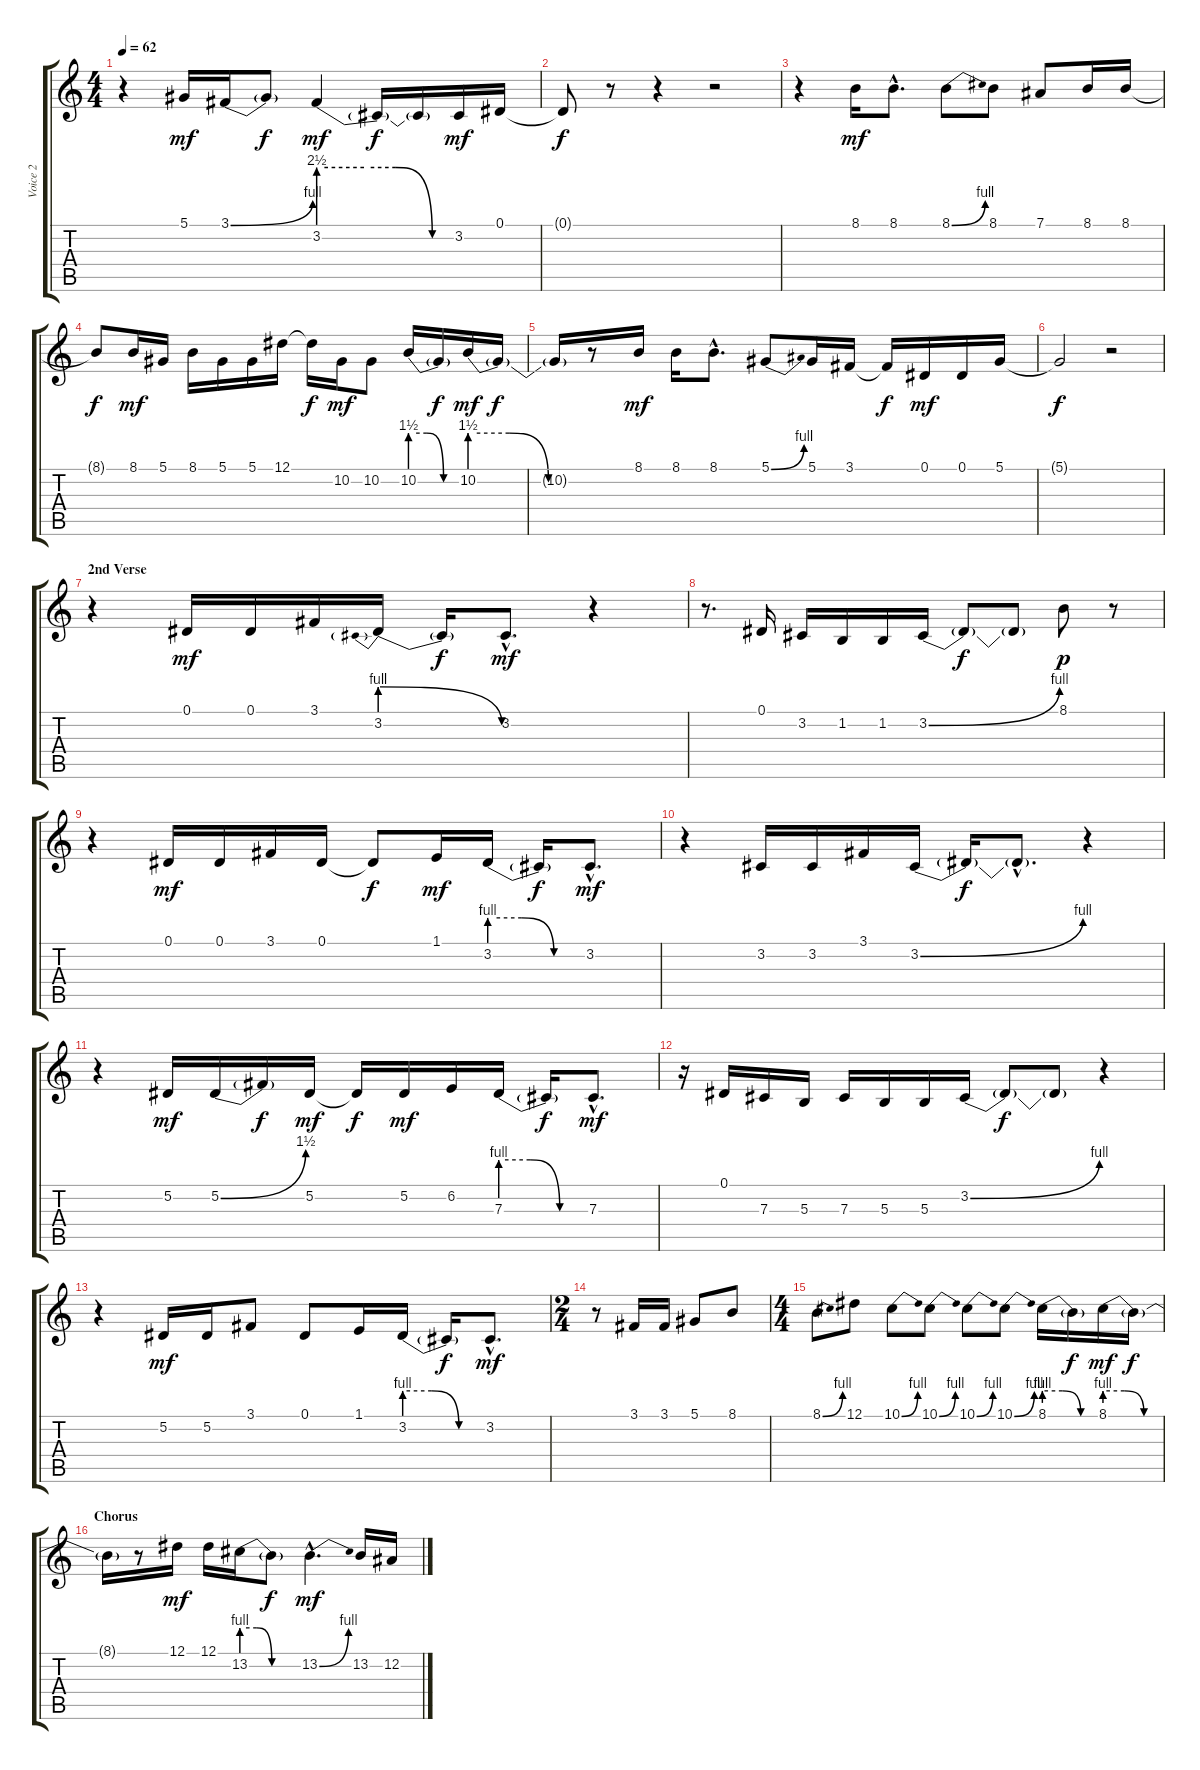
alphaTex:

\track ("Voice 2" "Voice 2") {instrument lead2sawtooth}
\staff {score tabs}
\tuning (Eb4 Bb3 Gb3 Db3 Ab2 Eb2) {hide}
\ts (4 4)
\tempo 62
\clef g2
\ks c
r.4{dy mf} 5.1.16 3.1{be (bend 0 0 60 4)}.16 3.1{t}.8{dy f} 3.2{be (custom 0 10 20 10 34 10 50 0 60 0)}.4{dy mf} 3.2{t}.16{dy f} 3.2{t}.16 3.2.16{dy mf} 0.1.16 |
0.1{t}.8{dy f} r.8 r.4 r.2 |
r.4 8.1.16{dy mf} 8.1{hac}.8{d} 8.1{be (bend 0 0 60 4)}.8 8.1.8 7.1.8 8.1.16 8.1.16 |
8.1{t}.8{dy f} 8.1.16{dy mf} 5.1.16 8.1.16 5.1.16 5.1.16 12.1.16 12.1{t}.16{dy f} 10.2.16{dy mf} 10.2.8 10.2{be (custom 0 6 20 6 40 0 60 0)}.16 10.2{t}.16{dy f} 10.2{be (custom 0 6 20 6 40 0 60 0)}.16{dy mf} 10.2{t}.16{dy f} |
10.2{t}.16 r.8 8.1.16{dy mf} 8.1.16 8.1{hac}.8{d} 5.1{be (bend 0 0 60 4)}.8 5.1.16 3.1.16 3.1{t}.16{dy f} 0.1.16{dy mf} 0.1.16 5.1.16 |
5.1{t}.2{dy f} r.2 |
\section ("" "2nd Verse")
r.4 0.1.16{dy mf} 0.1.16 3.1.16 3.2{be (prebendrelease 0 4 60 0)}.16 3.2{t}.16{dy f} 3.2{hac}.8{d dy mf} r.4 |
r.8{d} 0.1.16 3.2.16 1.2.16 1.2.16 3.2{be (bend 0 0 60 4)}.16 3.2{t}.8{dy f} 3.2{t}.8 8.1.8{dy p} r.8 |
r.4 0.1.16{dy mf} 0.1.16 3.1.16 0.1.16 0.1{t}.8{dy f} 1.1.16{dy mf} 3.2{be (custom 0 4 20 4 40 0 60 0)}.16 3.2{t}.16{dy f} 3.2{hac}.8{d dy mf} |
r.4 3.2.16 3.2.16 3.1.16 3.2{be (bend 0 0 60 4)}.16 3.2{t}.16{dy f} 3.2{hac t}.8{d} r.4 |
r.4 5.2.16{dy mf} 5.2{be (bend 0 0 60 6)}.16 5.2{t}.16{dy f} 5.2.16{dy mf} 5.2{t}.16{dy f} 5.2.16{dy mf} 6.2.16 7.3{be (custom 0 4 20 4 40 0 60 0)}.16 7.3{t}.16{dy f} 7.3{hac}.8{d dy mf} |
r.16 0.1.16 7.3.16 5.3.16 7.3.16 5.3.16 5.3.16 3.2{be (bend 0 0 60 4)}.16 3.2{t}.8{dy f} 3.2{t}.8 r.4 |
r.4 5.2.16{dy mf} 5.2.16 3.1.8 0.1.8 1.1.16 3.2{be (custom 0 4 20 4 40 0 60 0)}.16 3.2{t}.16{dy f} 3.2{hac}.8{d dy mf} |
\ts (2 4)
r.8 3.1.16 3.1.16 5.1.8 8.1.8 |
\ts (4 4)
8.1{be (bend 0 0 60 4)}.8 12.1.8 10.1{be (bend 0 0 60 4)}.8 10.1{be (bend 0 0 60 4)}.8 10.1{be (bend 0 0 60 4)}.8 10.1{be (bend 0 0 60 4)}.8 8.1{be (custom 0 4 20 4 40 0 60 0)}.16 8.1{t}.16{dy f} 8.1{be (custom 0 4 20 4 40 0 60 0)}.16{dy mf} 8.1{t}.16{dy f} |
\section ("" "Chorus")
8.1{t}.16 r.8 12.1.16{dy mf} 12.1.16 13.2{be (custom 0 4 15 4 30 0 40 0 60 0)}.16 13.2{t}.8{dy f} 13.2{be (bend 0 0 60 4) hac}.4{d dy mf} 13.2.16 12.2.16
